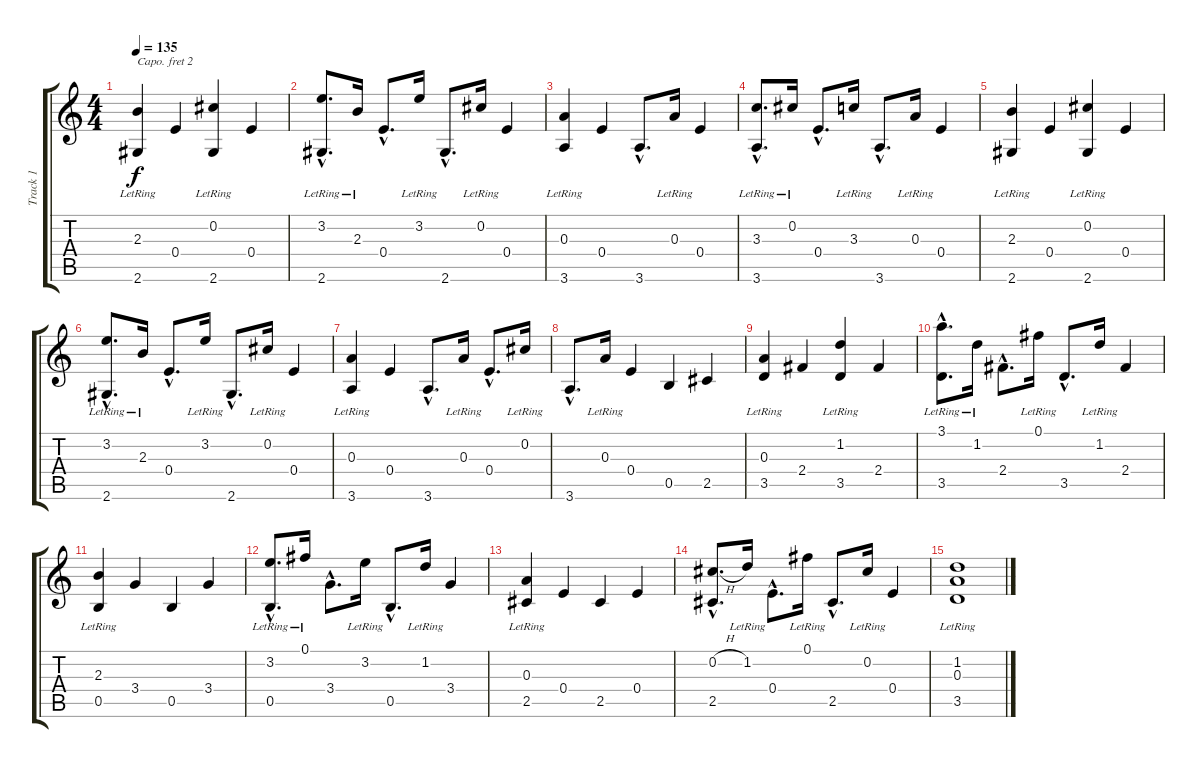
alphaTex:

\track ("Track 1" "Track 1") {instrument acousticguitarnylon}
\staff {score tabs}
\capo 2
\tuning (E4 B3 G3 D3 A2 E2) {hide}
\ts (4 4)
\tempo 135
\clef g2
\ks c
(2.3{lr} 2.6).4{dy f} 0.4.4 (0.2{lr} 2.6).4 0.4.4 |
(3.2{hac lr} 2.6{hac}).8{d} 2.3{lr}.16 0.4{hac}.8{d} 3.2{lr}.16 2.6{hac}.8{d} 0.2{lr}.16 0.4.4 |
(0.3{lr} 3.6).4 0.4.4 3.6{hac}.8{d} 0.3{lr}.16 0.4.4 |
(3.3{hac lr} 3.6{hac}).8{d} 0.2{lr}.16 0.4{hac}.8{d} 3.3{lr}.16 3.6{hac}.8{d} 0.3{lr}.16 0.4.4 |
(2.3{lr} 2.6).4 0.4.4 (0.2{lr} 2.6).4 0.4.4 |
(3.2{hac lr} 2.6{hac}).8{d} 2.3{lr}.16 0.4{hac}.8{d} 3.2{lr}.16 2.6{hac}.8{d} 0.2{lr}.16 0.4.4 |
(0.3{lr} 3.6).4 0.4.4 3.6{hac}.8{d} 0.3{lr}.16 0.4{hac}.8{d} 0.2{lr}.16 |
3.6{hac}.8{d} 0.3{lr}.16 0.4.4 0.5.4 2.5.4 |
(0.3{lr} 3.5).4 2.4.4 (1.2{lr} 3.5).4 2.4.4 |
(3.1{hac lr} 3.5{hac}).8{d} 1.2{lr}.16 2.4{hac}.8{d} 0.1{lr}.16 3.5{hac}.8{d} 1.2{lr}.16 2.4.4 |
(2.3{lr} 0.5).4 3.4.4 0.5.4 3.4.4 |
(3.2{hac lr} 0.5{hac}).8{d} 0.1{lr}.16 3.4{hac}.8{d} 3.2{lr}.16 0.5{hac}.8{d} 1.2{lr}.16 3.4.4 |
(0.3{lr} 2.5).4 0.4.4 2.5.4 0.4.4 |
(0.2{h hac} 2.5{hac}).8{d} 1.2{lr}.16 0.4{hac}.8{d} 0.1{lr}.16 2.5{hac}.8{d} 0.2{lr}.16 0.4.4 |
(1.2{lr} 0.3{lr} 3.5).1
